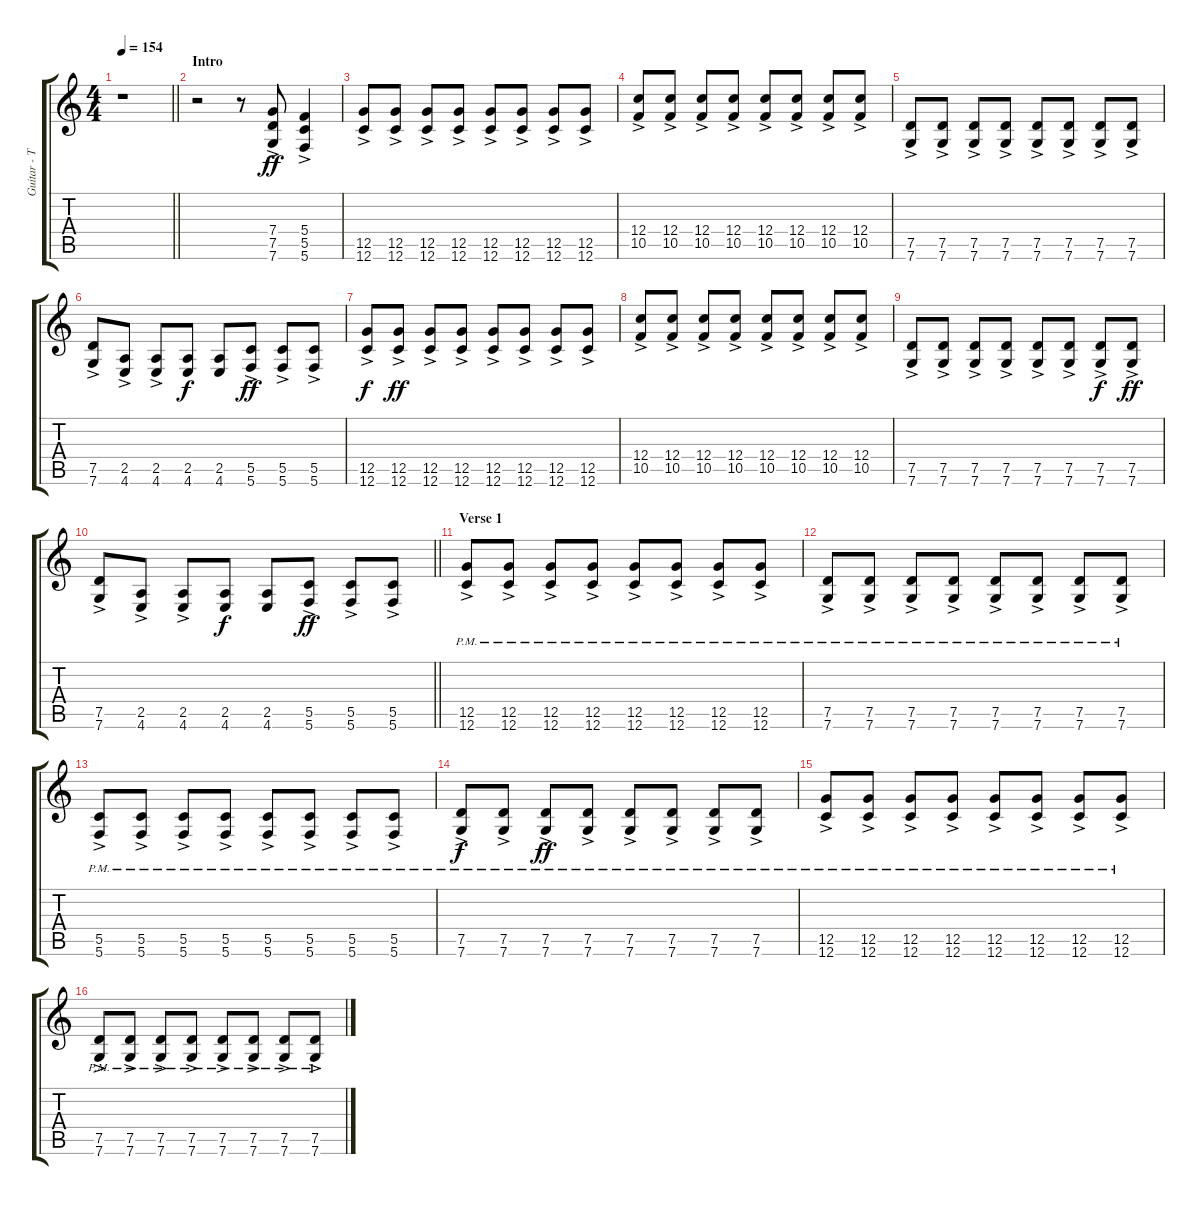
\track ("Guitar - Tom " "Guitar - T") {instrument overdrivenguitar}
\staff {score tabs}
\tuning (D4 A3 F3 C3 G2 C2) {hide}
\ts (4 4)
\tempo 154
\clef g2
\barLineRight lightlight
\ks c
r.1{dy ff instrument overdrivenguitar} |
\section ("" "Intro")
r.2{volume 16} r.8 (7.4{ac} 7.5{ac} 7.6{ac}).8 (5.4{ac} 5.5{ac} 5.6{ac}).4 |
(12.5{ac} 12.6{ac}).8 (12.5{ac} 12.6{ac}).8 (12.5{ac} 12.6{ac}).8 (12.5{ac} 12.6{ac}).8 (12.5{ac} 12.6{ac}).8 (12.5{ac} 12.6{ac}).8 (12.5{ac} 12.6{ac}).8 (12.5{ac} 12.6{ac}).8 |
(12.4{ac} 10.5{ac}).8 (12.4{ac} 10.5{ac}).8 (12.4{ac} 10.5{ac}).8 (12.4{ac} 10.5{ac}).8 (12.4{ac} 10.5{ac}).8 (12.4{ac} 10.5{ac}).8 (12.4{ac} 10.5{ac}).8 (12.4{ac} 10.5{ac}).8 |
(7.5{ac} 7.6{ac}).8 (7.5{ac} 7.6{ac}).8 (7.5{ac} 7.6{ac}).8 (7.5{ac} 7.6{ac}).8 (7.5{ac} 7.6{ac}).8 (7.5{ac} 7.6{ac}).8 (7.5{ac} 7.6{ac}).8 (7.5{ac} 7.6{ac}).8 |
(7.5{ac} 7.6{ac}).8 (2.5{ac} 4.6{ac}).8 (2.5{ac} 4.6{ac}).8 (2.5 4.6).8{dy f} (2.5 4.6).8 (5.5{ac} 5.6{ac}).8{dy ff} (5.5{ac} 5.6{ac}).8 (5.5{ac} 5.6{ac}).8 |
(12.5 12.6{ac}).8{dy f} (12.5{ac} 12.6{ac}).8{dy ff} (12.5{ac} 12.6{ac}).8 (12.5{ac} 12.6{ac}).8 (12.5{ac} 12.6{ac}).8 (12.5{ac} 12.6{ac}).8 (12.5{ac} 12.6{ac}).8 (12.5{ac} 12.6{ac}).8 |
(12.4{ac} 10.5{ac}).8 (12.4{ac} 10.5{ac}).8 (12.4{ac} 10.5{ac}).8 (12.4{ac} 10.5{ac}).8 (12.4{ac} 10.5{ac}).8 (12.4{ac} 10.5{ac}).8 (12.4{ac} 10.5{ac}).8 (12.4{ac} 10.5{ac}).8 |
(7.5{ac} 7.6{ac}).8 (7.5{ac} 7.6{ac}).8 (7.5{ac} 7.6{ac}).8 (7.5{ac} 7.6{ac}).8 (7.5{ac} 7.6{ac}).8 (7.5{ac} 7.6{ac}).8 (7.5{ac} 7.6).8{dy f} (7.5{ac} 7.6{ac}).8{dy ff} |
\barLineRight lightlight
(7.5{ac} 7.6{ac}).8 (2.5{ac} 4.6{ac}).8 (2.5{ac} 4.6{ac}).8 (2.5 4.6).8{dy f} (2.5 4.6).8 (5.5{ac} 5.6{ac}).8{dy ff} (5.5{ac} 5.6{ac}).8 (5.5{ac} 5.6{ac}).8 |
\section ("" "Verse 1")
(12.5{ac} 12.6{ac pm}).8{volume 13} (12.5{ac} 12.6{ac pm}).8 (12.5{ac} 12.6{ac pm}).8 (12.5{ac} 12.6{ac pm}).8 (12.5{ac} 12.6{ac pm}).8 (12.5{ac} 12.6{ac pm}).8 (12.5{ac} 12.6{ac pm}).8 (12.5{ac} 12.6{ac pm}).8 |
(7.5{ac} 7.6{ac pm}).8 (7.5{ac} 7.6{ac pm}).8 (7.5{ac} 7.6{ac pm}).8 (7.5{ac} 7.6{ac pm}).8 (7.5{ac} 7.6{ac pm}).8 (7.5{ac} 7.6{ac pm}).8 (7.5{ac} 7.6{ac pm}).8 (7.5{ac} 7.6{ac pm}).8 |
(5.5{ac} 5.6{ac pm}).8 (5.5{ac} 5.6{ac pm}).8 (5.5{ac} 5.6{ac pm}).8 (5.5{ac} 5.6{ac pm}).8 (5.5{ac} 5.6{ac pm}).8 (5.5{ac} 5.6{ac pm}).8 (5.5{ac} 5.6{ac pm}).8 (5.5{ac} 5.6{ac pm}).8 |
(7.5 7.6{ac pm}).8{dy f} (7.5 7.6{ac pm}).8 (7.5{ac} 7.6{ac pm}).8{dy ff} (7.5{ac} 7.6{ac pm}).8 (7.5{ac} 7.6{ac pm}).8 (7.5{ac} 7.6{ac pm}).8 (7.5{ac} 7.6{ac pm}).8 (7.5{ac} 7.6{ac pm}).8 |
(12.5{ac} 12.6{ac pm}).8 (12.5{ac} 12.6{ac pm}).8 (12.5{ac} 12.6{ac pm}).8 (12.5{ac} 12.6{ac pm}).8 (12.5{ac} 12.6{ac pm}).8 (12.5{ac} 12.6{ac pm}).8 (12.5{ac} 12.6{ac pm}).8 (12.5{ac} 12.6{ac pm}).8 |
(7.5{ac} 7.6{ac pm}).8 (7.5{ac} 7.6{ac pm}).8 (7.5{ac} 7.6{ac pm}).8 (7.5{ac} 7.6{ac pm}).8 (7.5{ac} 7.6{ac pm}).8 (7.5{ac} 7.6{ac pm}).8 (7.5{ac} 7.6{ac pm}).8 (7.5{ac} 7.6{ac pm}).8
